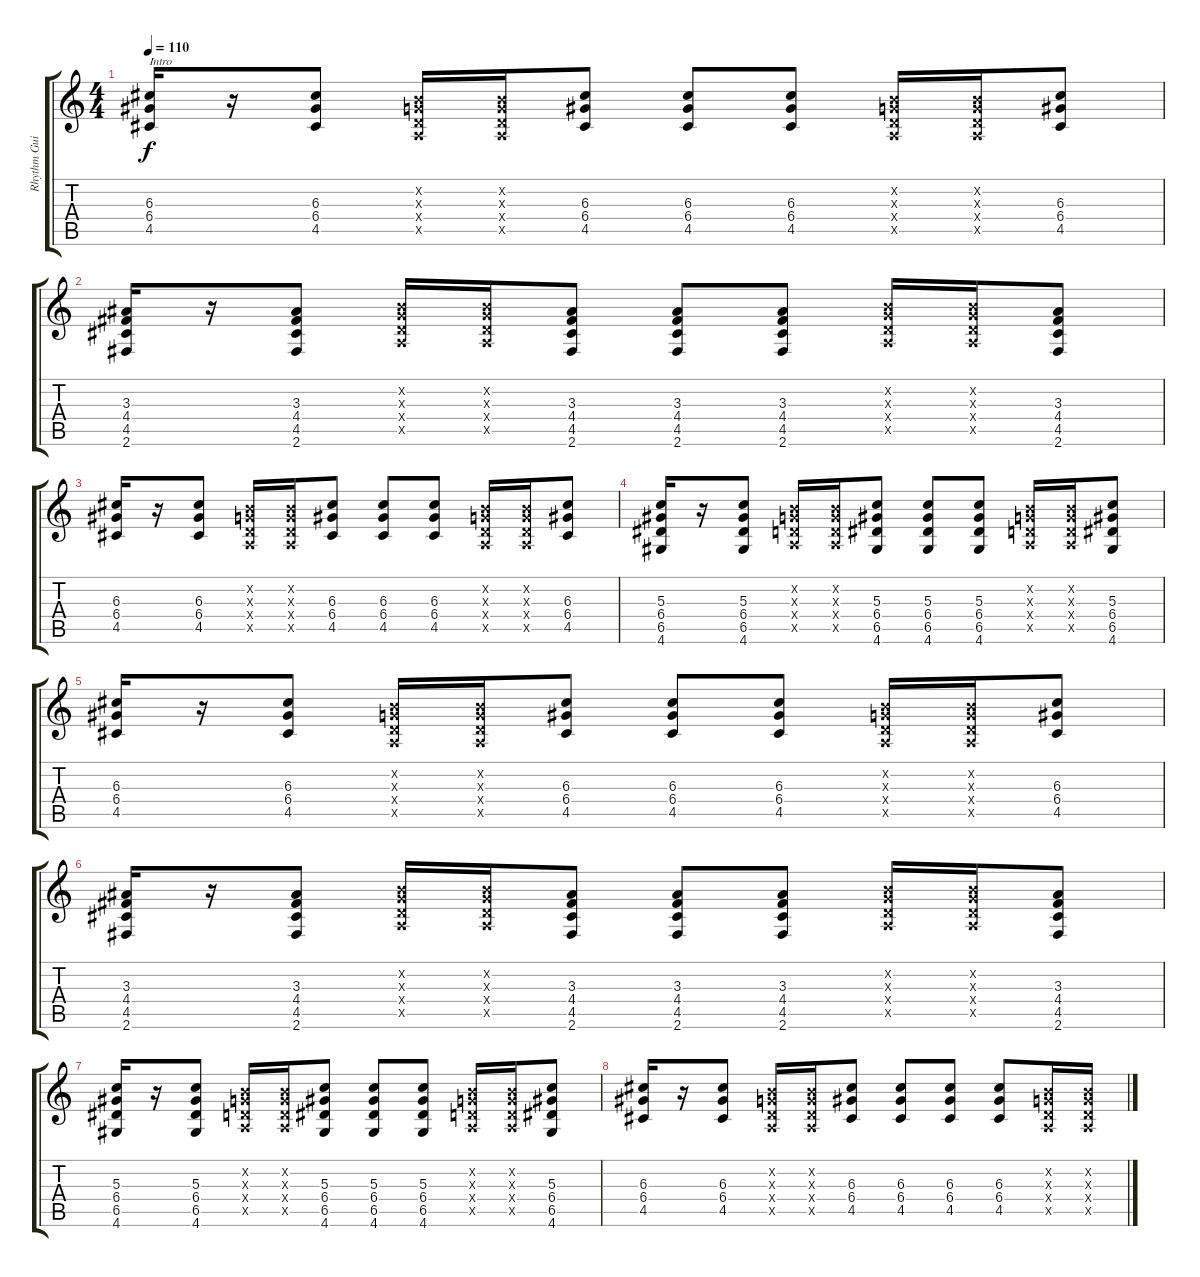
\track ("Rhythm Guitar" "Rhythm Gui") {instrument electricguitarjazz}
\staff {score tabs}
\tuning (E4 B3 G3 D3 A2 E2) {hide}
\ts (4 4)
\tempo 110
\clef g2
\ks c
(6.3 6.4 4.5).16{txt "Intro" dy f instrument electricguitarjazz} r.16 (6.3 6.4 4.5).8 (0.2{x} 0.3{x} 0.4{x} 0.5{x}).16 (0.2{x} 0.3{x} 0.4{x} 0.5{x}).16 (6.3 6.4 4.5).8 (6.3 6.4 4.5).8 (6.3 6.4 4.5).8 (0.2{x} 0.3{x} 0.4{x} 0.5{x}).16 (0.2{x} 0.3{x} 0.4{x} 0.5{x}).16 (6.3 6.4 4.5).8 |
(3.3 4.4 4.5 2.6).16 r.16 (3.3 4.4 4.5 2.6).8 (0.2{x} 0.3{x} 0.4{x} 0.5{x}).16 (0.2{x} 0.3{x} 0.4{x} 0.5{x}).16 (3.3 4.4 4.5 2.6).8 (3.3 4.4 4.5 2.6).8 (3.3 4.4 4.5 2.6).8 (0.2{x} 0.3{x} 0.4{x} 0.5{x}).16 (0.2{x} 0.3{x} 0.4{x} 0.5{x}).16 (3.3 4.4 4.5 2.6).8 |
(6.3 6.4 4.5).16 r.16 (6.3 6.4 4.5).8 (0.2{x} 0.3{x} 0.4{x} 0.5{x}).16 (0.2{x} 0.3{x} 0.4{x} 0.5{x}).16 (6.3 6.4 4.5).8 (6.3 6.4 4.5).8 (6.3 6.4 4.5).8 (0.2{x} 0.3{x} 0.4{x} 0.5{x}).16 (0.2{x} 0.3{x} 0.4{x} 0.5{x}).16 (6.3 6.4 4.5).8 |
(5.3 6.4 6.5 4.6).16 r.16 (5.3 6.4 6.5 4.6).8 (0.2{x} 0.3{x} 0.4{x} 0.5{x}).16 (0.2{x} 0.3{x} 0.4{x} 0.5{x}).16 (5.3 6.4 6.5 4.6).8 (5.3 6.4 6.5 4.6).8 (5.3 6.4 6.5 4.6).8 (0.2{x} 0.3{x} 0.4{x} 0.5{x}).16 (0.2{x} 0.3{x} 0.4{x} 0.5{x}).16 (5.3 6.4 6.5 4.6).8 |
(6.3 6.4 4.5).16 r.16 (6.3 6.4 4.5).8 (0.2{x} 0.3{x} 0.4{x} 0.5{x}).16 (0.2{x} 0.3{x} 0.4{x} 0.5{x}).16 (6.3 6.4 4.5).8 (6.3 6.4 4.5).8 (6.3 6.4 4.5).8 (0.2{x} 0.3{x} 0.4{x} 0.5{x}).16 (0.2{x} 0.3{x} 0.4{x} 0.5{x}).16 (6.3 6.4 4.5).8 |
(3.3 4.4 4.5 2.6).16 r.16 (3.3 4.4 4.5 2.6).8 (0.2{x} 0.3{x} 0.4{x} 0.5{x}).16 (0.2{x} 0.3{x} 0.4{x} 0.5{x}).16 (3.3 4.4 4.5 2.6).8 (3.3 4.4 4.5 2.6).8 (3.3 4.4 4.5 2.6).8 (0.2{x} 0.3{x} 0.4{x} 0.5{x}).16 (0.2{x} 0.3{x} 0.4{x} 0.5{x}).16 (3.3 4.4 4.5 2.6).8 |
(5.3 6.4 6.5 4.6).16 r.16 (5.3 6.4 6.5 4.6).8 (0.2{x} 0.3{x} 0.4{x} 0.5{x}).16 (0.2{x} 0.3{x} 0.4{x} 0.5{x}).16 (5.3 6.4 6.5 4.6).8 (5.3 6.4 6.5 4.6).8 (5.3 6.4 6.5 4.6).8 (0.2{x} 0.3{x} 0.4{x} 0.5{x}).16 (0.2{x} 0.3{x} 0.4{x} 0.5{x}).16 (5.3 6.4 6.5 4.6).8 |
(6.3 6.4 4.5).16 r.16 (6.3 6.4 4.5).8 (0.2{x} 0.3{x} 0.4{x} 0.5{x}).16 (0.2{x} 0.3{x} 0.4{x} 0.5{x}).16 (6.3 6.4 4.5).8 (6.3 6.4 4.5).8 (6.3 6.4 4.5).8 (6.3 6.4 4.5).8 (0.2{x} 0.3{x} 0.4{x} 0.5{x}).16 (0.2{x} 0.3{x} 0.4{x} 0.5{x}).16
